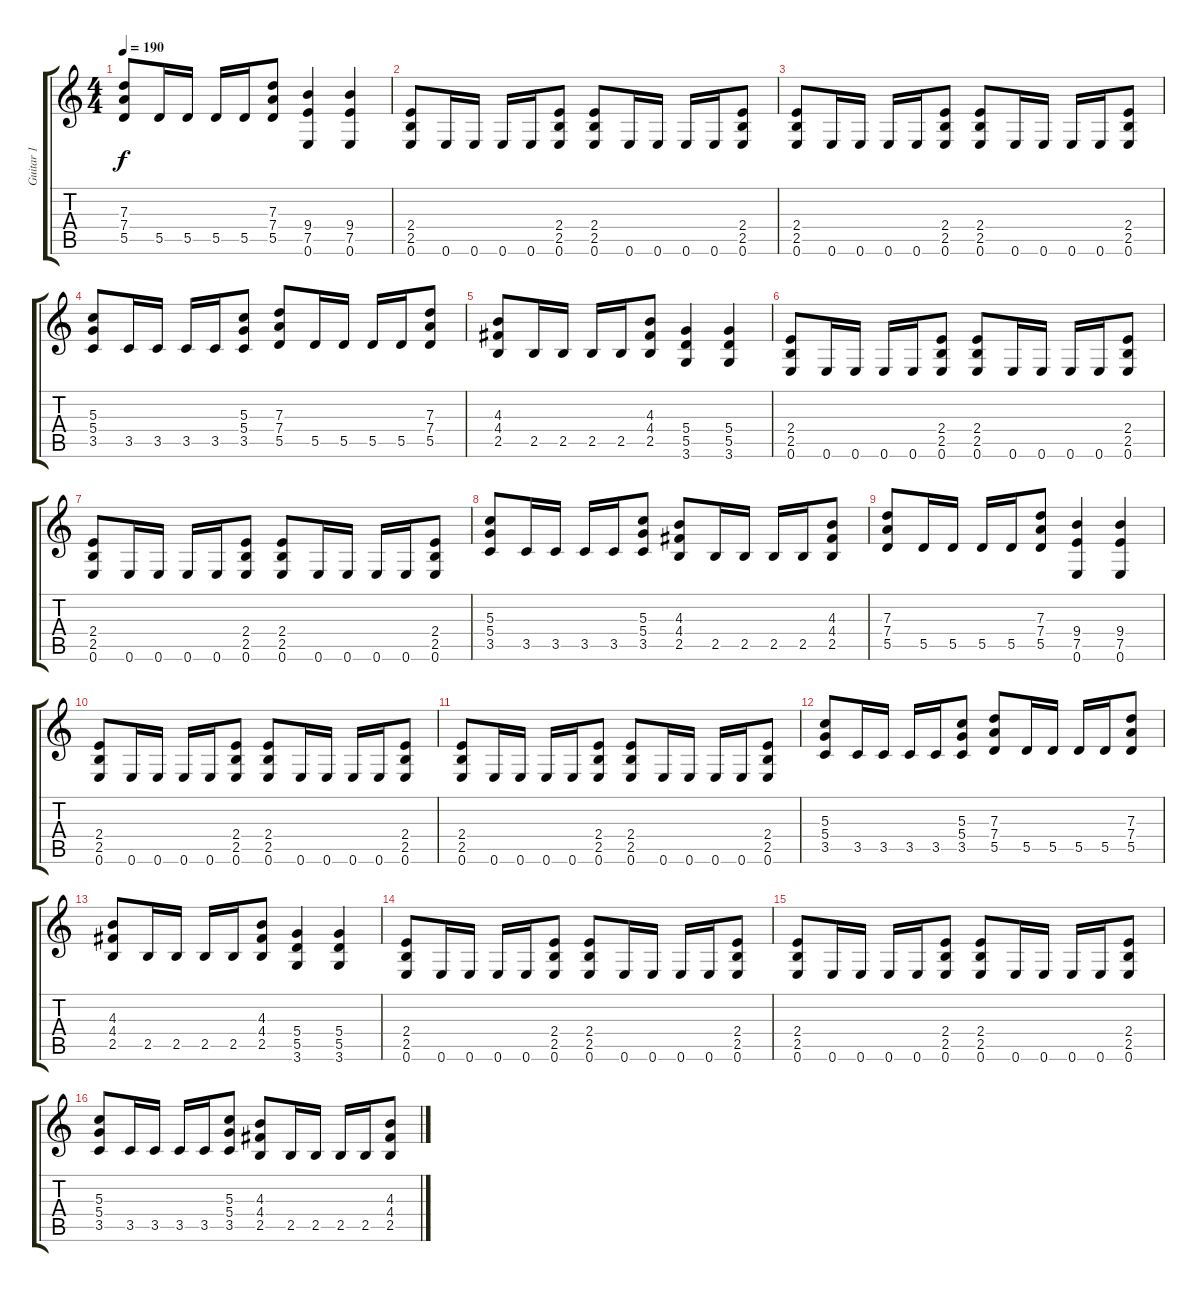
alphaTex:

\track ("Guitar 1" "Guitar 1") {instrument distortionguitar}
\staff {score tabs}
\tuning (E4 B3 G3 D3 A2 E2) {hide}
\ts (4 4)
\tempo 190
\clef g2
\ks c
(7.3 7.4 5.5).8{dy f} 5.5.16 5.5.16 5.5.16 5.5.16 (7.3 7.4 5.5).8 (9.4 7.5 0.6).4 (9.4 7.5 0.6).4 |
(2.4 2.5 0.6).8 0.6.16 0.6.16 0.6.16 0.6.16 (2.4 2.5 0.6).8 (2.4 2.5 0.6).8 0.6.16 0.6.16 0.6.16 0.6.16 (2.4 2.5 0.6).8 |
(2.4 2.5 0.6).8 0.6.16 0.6.16 0.6.16 0.6.16 (2.4 2.5 0.6).8 (2.4 2.5 0.6).8 0.6.16 0.6.16 0.6.16 0.6.16 (2.4 2.5 0.6).8 |
(5.3 5.4 3.5).8 3.5.16 3.5.16 3.5.16 3.5.16 (5.3 5.4 3.5).8 (7.3 7.4 5.5).8 5.5.16 5.5.16 5.5.16 5.5.16 (7.3 7.4 5.5).8 |
(4.3 4.4 2.5).8 2.5.16 2.5.16 2.5.16 2.5.16 (4.3 4.4 2.5).8 (5.4 5.5 3.6).4 (5.4 5.5 3.6).4 |
(2.4 2.5 0.6).8 0.6.16 0.6.16 0.6.16 0.6.16 (2.4 2.5 0.6).8 (2.4 2.5 0.6).8 0.6.16 0.6.16 0.6.16 0.6.16 (2.4 2.5 0.6).8 |
(2.4 2.5 0.6).8 0.6.16 0.6.16 0.6.16 0.6.16 (2.4 2.5 0.6).8 (2.4 2.5 0.6).8 0.6.16 0.6.16 0.6.16 0.6.16 (2.4 2.5 0.6).8 |
(5.3 5.4 3.5).8 3.5.16 3.5.16 3.5.16 3.5.16 (5.3 5.4 3.5).8 (4.3 4.4 2.5).8 2.5.16 2.5.16 2.5.16 2.5.16 (4.3 4.4 2.5).8 |
(7.3 7.4 5.5).8 5.5.16 5.5.16 5.5.16 5.5.16 (7.3 7.4 5.5).8 (9.4 7.5 0.6).4 (9.4 7.5 0.6).4 |
(2.4 2.5 0.6).8 0.6.16 0.6.16 0.6.16 0.6.16 (2.4 2.5 0.6).8 (2.4 2.5 0.6).8 0.6.16 0.6.16 0.6.16 0.6.16 (2.4 2.5 0.6).8 |
(2.4 2.5 0.6).8 0.6.16 0.6.16 0.6.16 0.6.16 (2.4 2.5 0.6).8 (2.4 2.5 0.6).8 0.6.16 0.6.16 0.6.16 0.6.16 (2.4 2.5 0.6).8 |
(5.3 5.4 3.5).8 3.5.16 3.5.16 3.5.16 3.5.16 (5.3 5.4 3.5).8 (7.3 7.4 5.5).8 5.5.16 5.5.16 5.5.16 5.5.16 (7.3 7.4 5.5).8 |
(4.3 4.4 2.5).8 2.5.16 2.5.16 2.5.16 2.5.16 (4.3 4.4 2.5).8 (5.4 5.5 3.6).4 (5.4 5.5 3.6).4 |
(2.4 2.5 0.6).8 0.6.16 0.6.16 0.6.16 0.6.16 (2.4 2.5 0.6).8 (2.4 2.5 0.6).8 0.6.16 0.6.16 0.6.16 0.6.16 (2.4 2.5 0.6).8 |
(2.4 2.5 0.6).8 0.6.16 0.6.16 0.6.16 0.6.16 (2.4 2.5 0.6).8 (2.4 2.5 0.6).8 0.6.16 0.6.16 0.6.16 0.6.16 (2.4 2.5 0.6).8 |
(5.3 5.4 3.5).8 3.5.16 3.5.16 3.5.16 3.5.16 (5.3 5.4 3.5).8 (4.3 4.4 2.5).8 2.5.16 2.5.16 2.5.16 2.5.16 (4.3 4.4 2.5).8
